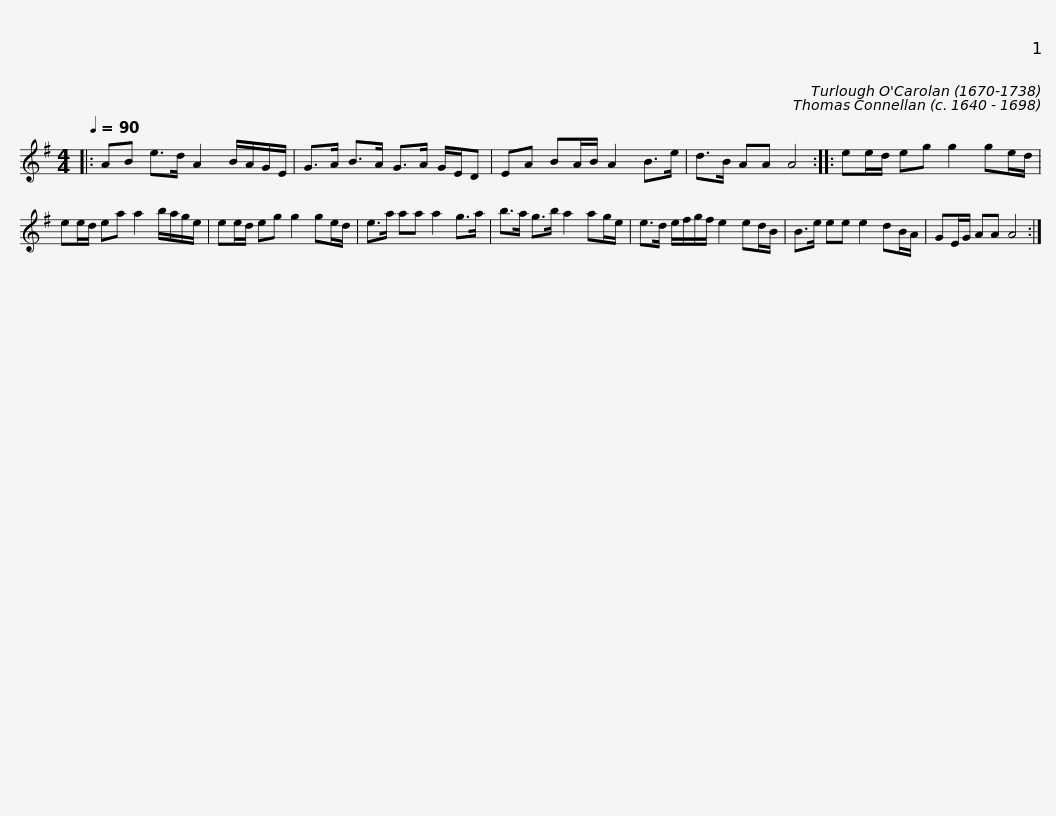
X:1
L:1/8
Q:1/4=90
M:4/4
I:linebreak $
K:G
V:1 treble
V:1
|: AB e>d A2 B/A/G/E/ | G>A B>A G>A G/E/D | EA BA/B/ A2 B>e | d>B AA A4 :: ee/d/ eg g2 ge/d/ |$ %5
 ee/d/ ea a2 b/a/g/e/ | ee/d/ eg g2 ge/d/ | e>a aa a2 g>a | b>a g>b a2 ag/e/ |$ e>d e/f/g/f/ e2 ed/B/ | %10
 B>e ee e2 dB/A/ | GE/G/ AA A4 :| %12
